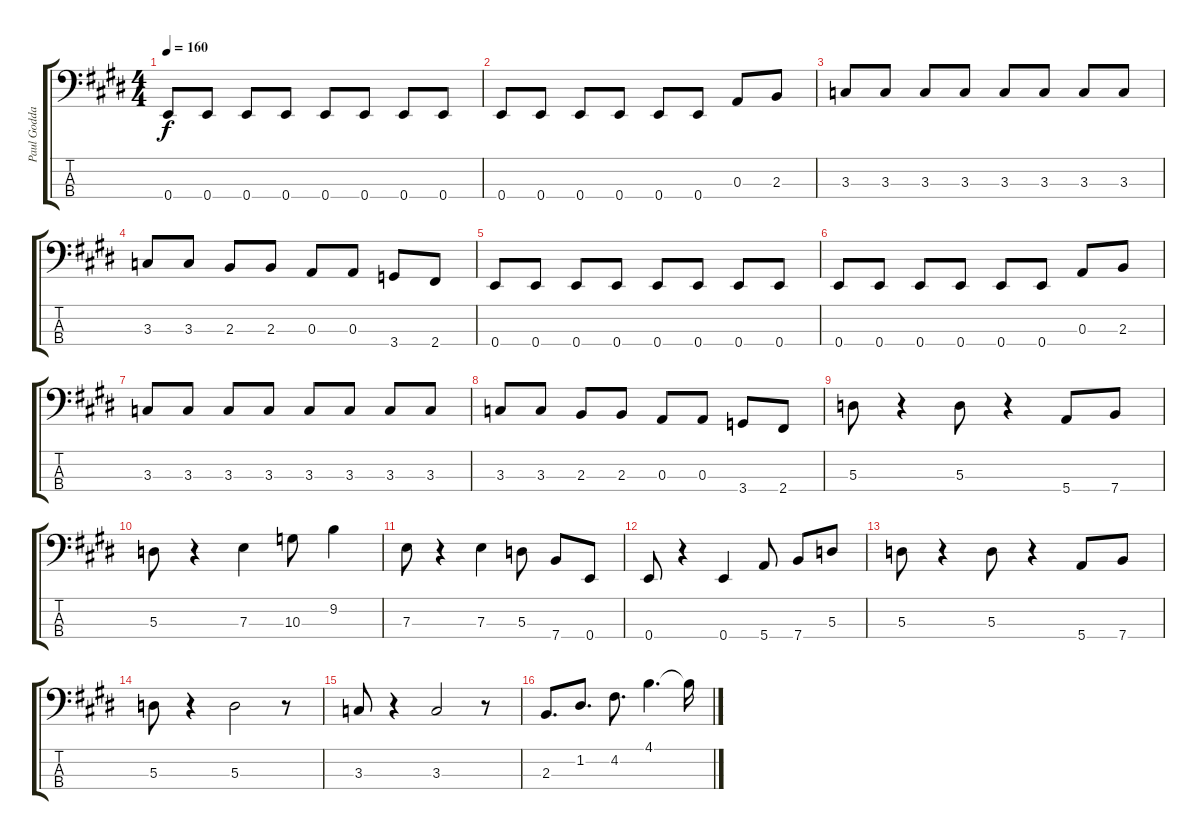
\track ("Paul Goddard Bass" "Paul Godda") {instrument electricbasspick}
\staff {score tabs}
\tuning (G2 D2 A1 E1) {hide}
\ts (4 4)
\tempo 160
\clef f4
\ks e
0.4.8{dy f} 0.4.8 0.4.8 0.4.8 0.4.8 0.4.8 0.4.8 0.4.8 |
0.4.8 0.4.8 0.4.8 0.4.8 0.4.8 0.4.8 0.3.8 2.3.8 |
3.3.8 3.3.8 3.3.8 3.3.8 3.3.8 3.3.8 3.3.8 3.3.8 |
3.3.8 3.3.8 2.3.8 2.3.8 0.3.8 0.3.8 3.4.8 2.4.8 |
0.4.8 0.4.8 0.4.8 0.4.8 0.4.8 0.4.8 0.4.8 0.4.8 |
0.4.8 0.4.8 0.4.8 0.4.8 0.4.8 0.4.8 0.3.8 2.3.8 |
3.3.8 3.3.8 3.3.8 3.3.8 3.3.8 3.3.8 3.3.8 3.3.8 |
3.3.8 3.3.8 2.3.8 2.3.8 0.3.8 0.3.8 3.4.8 2.4.8 |
5.3.8 r.4 5.3.8 r.4 5.4.8 7.4.8 |
5.3.8 r.4 7.3.4 10.3.8 9.2.4 |
7.3.8 r.4 7.3.4 5.3.8 7.4.8 0.4.8 |
0.4.8 r.4 0.4.4 5.4.8 7.4.8 5.3.8 |
5.3.8 r.4 5.3.8 r.4 5.4.8 7.4.8 |
5.3.8 r.4 5.3.2 r.8 |
3.3.8 r.4 3.3.2 r.8 |
2.3.8{d} 1.2.8{d} 4.2.8{d} 4.1.4{d} 4.1{t}.16
